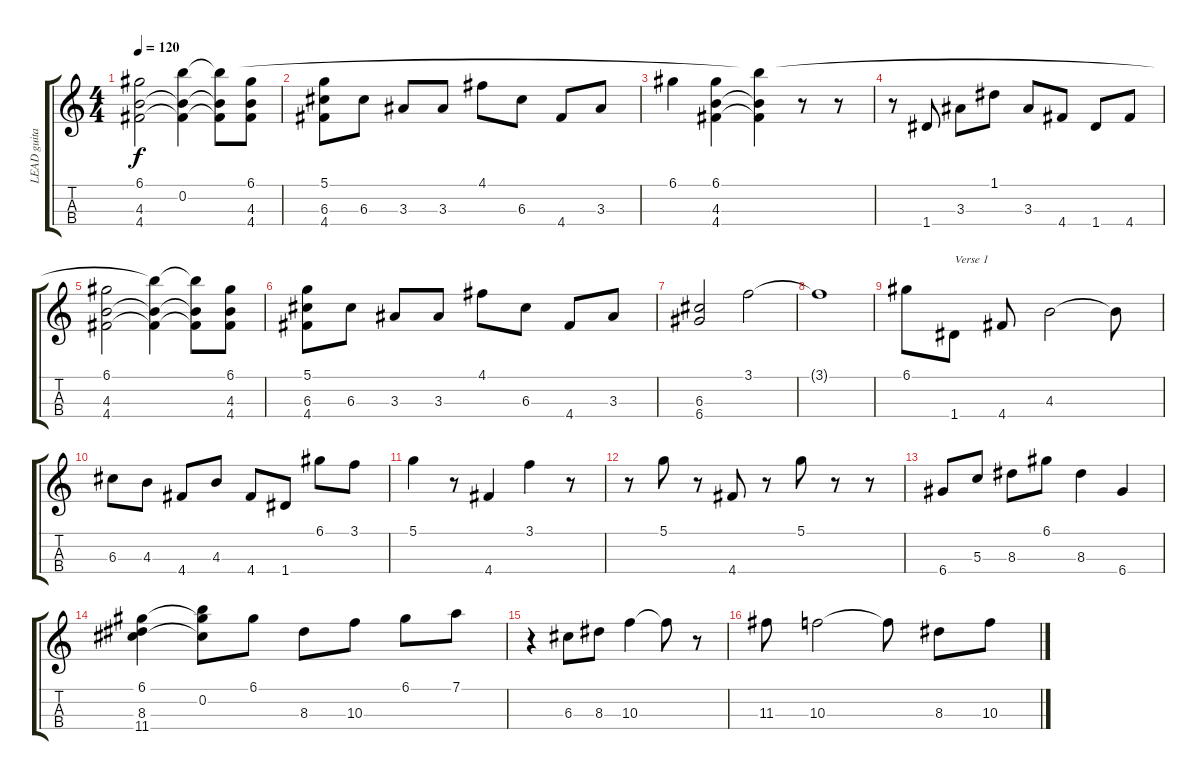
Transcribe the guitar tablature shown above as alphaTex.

\track ("LEAD guitar (Slash)" "LEAD guita") {instrument acousticguitarsteel}
\staff {score tabs}
\tuning (D4 B4 G3 D3) {hide}
\ts (4 4)
\tempo 120
\clef g2
\ks c
(6.1 4.3 4.4).2{dy f} (0.2{t} 4.3{t} 4.4{t}).4 (0.2{t} 4.3{t} 4.4{t}).8 (6.1 4.3 4.4).8 |
(5.1 6.3 4.4).8 6.3.8 3.3.8 3.3.8 4.1.8 6.3.8 4.4.8 3.3.8 |
6.1.4 (6.1 4.3 4.4).4 (0.2{t} 4.3{t} 4.4{t}).4 r.8 r.8 |
r.8 1.4.8 3.3.8 1.1.8 3.3.8 4.4.8 1.4.8 4.4.8 |
(6.1 4.3 4.4).2 (0.2{t} 4.3{t} 4.4{t}).4 (0.2{t} 4.3{t} 4.4{t}).8 (6.1 4.3 4.4).8 |
(5.1 6.3 4.4).8 6.3.8 3.3.8 3.3.8 4.1.8 6.3.8 4.4.8 3.3.8 |
(6.3 6.4).2 3.1.2 |
3.1{t}.1 |
6.1.8 1.4.8{txt "Verse 1"} 4.4.8 4.3.2 4.3{t}.8 |
6.3.8 4.3.8 4.4.8 4.3.8 4.4.8 1.4.8 6.1.8 3.1.8 |
5.1.4 r.8 4.4.4 3.1.4 r.8 |
r.8 5.1.8 r.8 4.4.8 r.8 5.1.8 r.8 r.8 |
6.4.8 5.3.8 8.3.8 6.1.8 8.3.4 6.4.4 |
(6.1 8.3 11.4).4 (6.1{t} 0.2 11.4{t}).8 6.1.8 8.3.8 10.3.8 6.1.8 7.1.8 |
r.4 6.3.8 8.3.8 10.3.4 10.3{t}.8 r.8 |
11.3.8 10.3.2 10.3{t}.8 8.3.8 10.3.8
